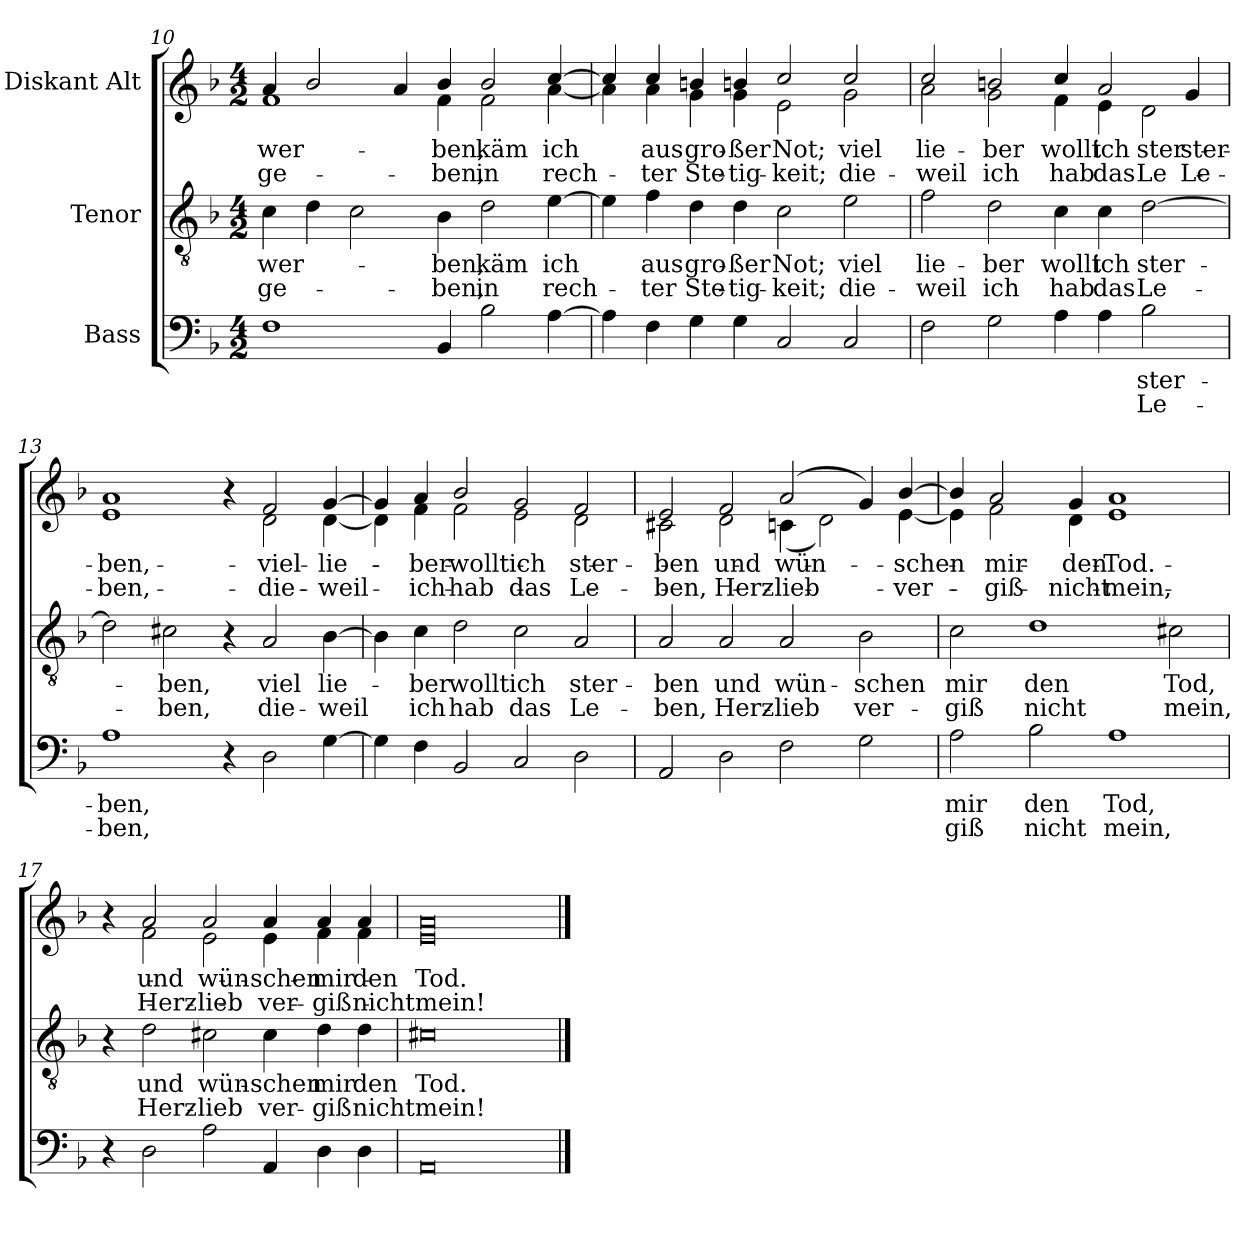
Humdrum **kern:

**kern	**text	**text	**kern	**text	**text	**kern	**text	**text
*part3	*part3	*part3	*part2	*part2	*part2	*part1	*part1	*part1
*staff3	*staff3	*staff3	*staff2	*staff2	*staff2	*staff1	*staff1	*staff1
*I"Bass	*	*	*I"Tenor	*	*	*I"Diskant Alt	*	*
!!LO:PB:g=z
*clefF4	*	*	*clefGv2	*	*	*clefG2	*	*
*k[b-]	*	*	*k[b-]	*	*	*k[b-]	*	*
*M4/2	*	*	*M4/2	*	*	*M4/2	*	*
=10	=10	=10	=10	=10	=10	=10	=10	=10
!	!	!	!	!LO:LY:b	!LO:LY:b	!	!LO:LY:b	!LO:LY:b
*	*	*	*	*	*	*^	*	*
1F	.	.	4c\	-wer-	-ge-	4a/	1f	-wer-	-ge-
.	.	.	4d\	.	.	2b-/	.	.	.
.	.	.	2c\	.	.	.	.	.	.
.	.	.	.	.	.	4a/	.	.	.
!	!	!	!	!LO:LY:b	!LO:LY:b	!	!	!LO:LY:b	!LO:LY:b
4BB-/	.	.	4B-\	-ben,	-ben,	4b-/	4f\	-ben,	-ben,
!	!	!	!	!LO:LY:b	!LO:LY:b	!	!	!LO:LY:b	!LO:LY:b
2B-\	.	.	2d\	-käm	in	2b-/	2f\	käm	in
!	!	!	!	!LO:LY:b	!LO:LY:b	!	!	!LO:LY:b	!LO:LY:b
[4A\	.	.	[4e\	ich	rech-	[4cc/	[4a\	ich	rech-
=11	=11	=11	=11	=11	=11	=11	=11	=11	=11
4A\]	.	.	4e\]	.	.	4cc/]	4a\]	.	.
!	!	!	!	!LO:LY:b	!LO:LY:b	!	!	!LO:LY:b	!LO:LY:b
4F\	.	.	4f\	aus	-ter	4cc/	4a\	aus	-ter
!	!	!	!	!LO:LY:b	!LO:LY:b	!	!	!LO:LY:b	!LO:LY:b
4G\	.	.	4d\	gro-	Ste-	4bn/	4g\	gro-	Ste-
!	!	!	!	!LO:LY:b	!LO:LY:b	!	!	!LO:LY:b	!LO:LY:b
4G\	.	.	4d\	-ßer	-tig-	4bn/	4g\	-ßer	-tig-
!	!	!	!	!LO:LY:b	!LO:LY:b	!	!	!LO:LY:b	!LO:LY:b
2C/	.	.	2c\	Not;	-keit;	2cc/	2e\	Not;	-keit;
!	!	!	!	!LO:LY:b	!LO:LY:b	!	!	!LO:LY:b	!LO:LY:b
2C/	.	.	2e\	viel	die-	2cc/	2g\	viel	die-
=12	=12	=12	=12	=12	=12	=12	=12	=12	=12
!	!	!	!	!LO:LY:b	!LO:LY:b	!	!	!LO:LY:b	!LO:LY:b
2F\	.	.	2f\	lie-	-weil	2cc/	2a\	lie-	-weil
!	!	!	!	!LO:LY:b	!LO:LY:b	!	!	!LO:LY:b	!LO:LY:b
2G\	.	.	2d\	-ber	ich	2bn/	2g\	-ber	ich
!	!	!	!	!LO:LY:b	!LO:LY:b	!	!	!LO:LY:b	!LO:LY:b
!	!	!	!	!	!	!	!	!LO:LY:b	!LO:LY:b
4A\	.	.	4c\	wollt	hab	4cc/	4f\	wollt	hab
!	!	!	!	!LO:LY:b	!LO:LY:b	!	!	!LO:LY:b	!LO:LY:b
!	!	!	!	!	!	!	!	!LO:LY:b	!LO:LY:b
4A\	.	.	4c\	ich	das	2a/	4e\	ich	das
!	!LO:LY:b	!LO:LY:b	!	!LO:LY:b	!LO:LY:b	!	!	!LO:LY:b	!LO:LY:b
2B-\	ster-	Le-	[2d	ster-	Le-	.	2d\	ster-	Le-
!	!	!	!	!	!	!	!	!LO:LY:b	!LO:LY:b
.	.	.	.	.	.	4g/	.	ster-	Le-
!!LO:LB:g=z	!!
=13	=13	=13	=13	=13	=13	=13	=13	=13	=13
!	!LO:LY:b	!LO:LY:b	!	!	!	!	!	!LO:LY:b	!LO:LY:b
!	!	!	!	!	!	!	!	!LO:LY:b	!LO:LY:b
1A	-ben,	-ben,	2d\]	.	.	1a	1e	-ben,	-ben,
!	!	!	!	!LO:LY:b	!LO:LY:b	!	!	!	!
.	.	.	2c#X\	-ben,	-ben,	.	.	.	.
4r	.	.	4r	.	.	4r	4ryy	.	.
!	!	!	!	!LO:LY:b	!LO:LY:b	!	!	!LO:LY:b	!LO:LY:b
2D\	.	.	2A/	viel	die-	2f/	2d\	viel	die-
!	!	!	!	!LO:LY:b	!LO:LY:b	!	!	!LO:LY:b	!LO:LY:b
[4G\	.	.	[4B-\	lie-	-weil	[4g/	[4d\	lie-	-weil
=14	=14	=14	=14	=14	=14	=14	=14	=14	=14
4G\]	.	.	4B-\]	.	.	4g/]	4d\]	.	.
!	!	!	!	!LO:LY:b	!LO:LY:b	!	!	!LO:LY:b	!LO:LY:b
4F\	.	.	4c\	-ber	ich	4a/	4f\	-ber	ich
!	!	!	!	!LO:LY:b	!LO:LY:b	!	!	!LO:LY:b	!LO:LY:b
2BB-/	.	.	2d\	wollt	hab	2b-/	2f\	wollt	hab
!	!	!	!	!LO:LY:b	!LO:LY:b	!	!	!LO:LY:b	!LO:LY:b
2C/	.	.	2c\	ich	das	2g/	2e\	ich	das
!	!	!	!	!LO:LY:b	!LO:LY:b	!	!	!LO:LY:b	!LO:LY:b
2D\	.	.	2A/	ster-	Le-	2f/	2d\	ster-	Le-
=15	=15	=15	=15	=15	=15	=15	=15	=15	=15
!	!	!	!	!LO:LY:b	!LO:LY:b	!	!	!LO:LY:b	!LO:LY:b
2AA/	.	.	2A/	-ben	-ben,	2e/	2c#X\	-ben	-ben,
!	!	!	!	!LO:LY:b	!LO:LY:b	!	!	!LO:LY:b	!LO:LY:b
2D\	.	.	2A/	und	Herz-	2f/	2d\	und	Herz-
!	!	!	!	!LO:LY:b	!LO:LY:b	!	!	!LO:LY:b	!LO:LY:b
2F\	.	.	2A/	wün-	-lieb	(2a/	(4cn\	wün-	-lieb
.	.	.	.	.	.	.	2d\)	.	.
!	!	!	!	!LO:LY:b	!LO:LY:b	!	!	!	!
2G\	.	.	2B-\	-schen	ver-	4g/)	.	.	.
!	!	!	!	!	!	!	!	!LO:LY:b	!LO:LY:b
.	.	.	.	.	.	[4b-/	[4e\	-schen	ver-
!!LO:LB:g=z	!!
=16	=16	=16	=16	=16	=16	=16	=16	=16	=16
!	!LO:LY:b	!LO:LY:b	!	!LO:LY:b	!LO:LY:b	!	!	!	!
2A\	mir	-giß	2c\	mir	-giß	4b-/]	4e\]	.	.
!	!	!	!	!	!	!	!	!LO:LY:b	!LO:LY:b
.	.	.	.	.	.	2a/	2f\	mir	-giß
!	!LO:LY:b	!LO:LY:b	!	!LO:LY:b	!LO:LY:b	!	!	!	!
2B-\	den	nicht	1d	den	nicht	.	.	.	.
!	!	!	!	!	!	!	!	!LO:LY:b	!LO:LY:b
.	.	.	.	.	.	4g/	4d\	den	nicht
!	!LO:LY:b	!LO:LY:b	!	!	!	!	!	!LO:LY:b	!LO:LY:b
1A	Tod,	mein,	.	.	.	1a	1e	Tod.	mein,
!	!	!	!	!LO:LY:b	!LO:LY:b	!	!	!	!
.	.	.	2c#X\	Tod,	mein,	.	.	.	.
=17	=17	=17	=17	=17	=17	=17	=17	=17	=17
4r	.	.	4r	.	.	4r	4ryy	.	.
!	!	!	!	!LO:LY:b	!LO:LY:b	!	!	!LO:LY:b	!LO:LY:b
2D\	.	.	2d\	und	Herz-	2a/	2f\	und	Herz-
!	!	!	!	!LO:LY:b	!LO:LY:b	!	!	!LO:LY:b	!LO:LY:b
2A\	.	.	2c#X\	wün-	-lieb	2a/	2e\	wün-	-lieb
!	!	!	!	!LO:LY:b	!LO:LY:b	!	!	!LO:LY:b	!LO:LY:b
4AA/	.	.	4c#\	-schen	ver-	4a/	4e\	-schen	ver-
!	!	!	!	!LO:LY:b	!LO:LY:b	!	!	!LO:LY:b	!LO:LY:b
4D\	.	.	4d\	mir	-giß	4a/	4f\	mir	-giß
!	!	!	!	!LO:LY:b	!LO:LY:b	!	!	!LO:LY:b	!LO:LY:b
4D\	.	.	4d\	den	nicht	4a/	4f\	den	nicht
=18	=18	=18	=18	=18	=18	=18	=18	=18	=18
!	!	!	!	!LO:LY:b	!LO:LY:b	!	!	!LO:LY:b	!LO:LY:b
0AA	.	.	0c#X	Tod.	mein!	0a	0e	Tod.	mein!
*	*	*	*	*	*	*v	*v	*	*
==	==	==	==	==	==	==	==	==
*-	*-	*-	*-	*-	*-	*-	*-	*-
